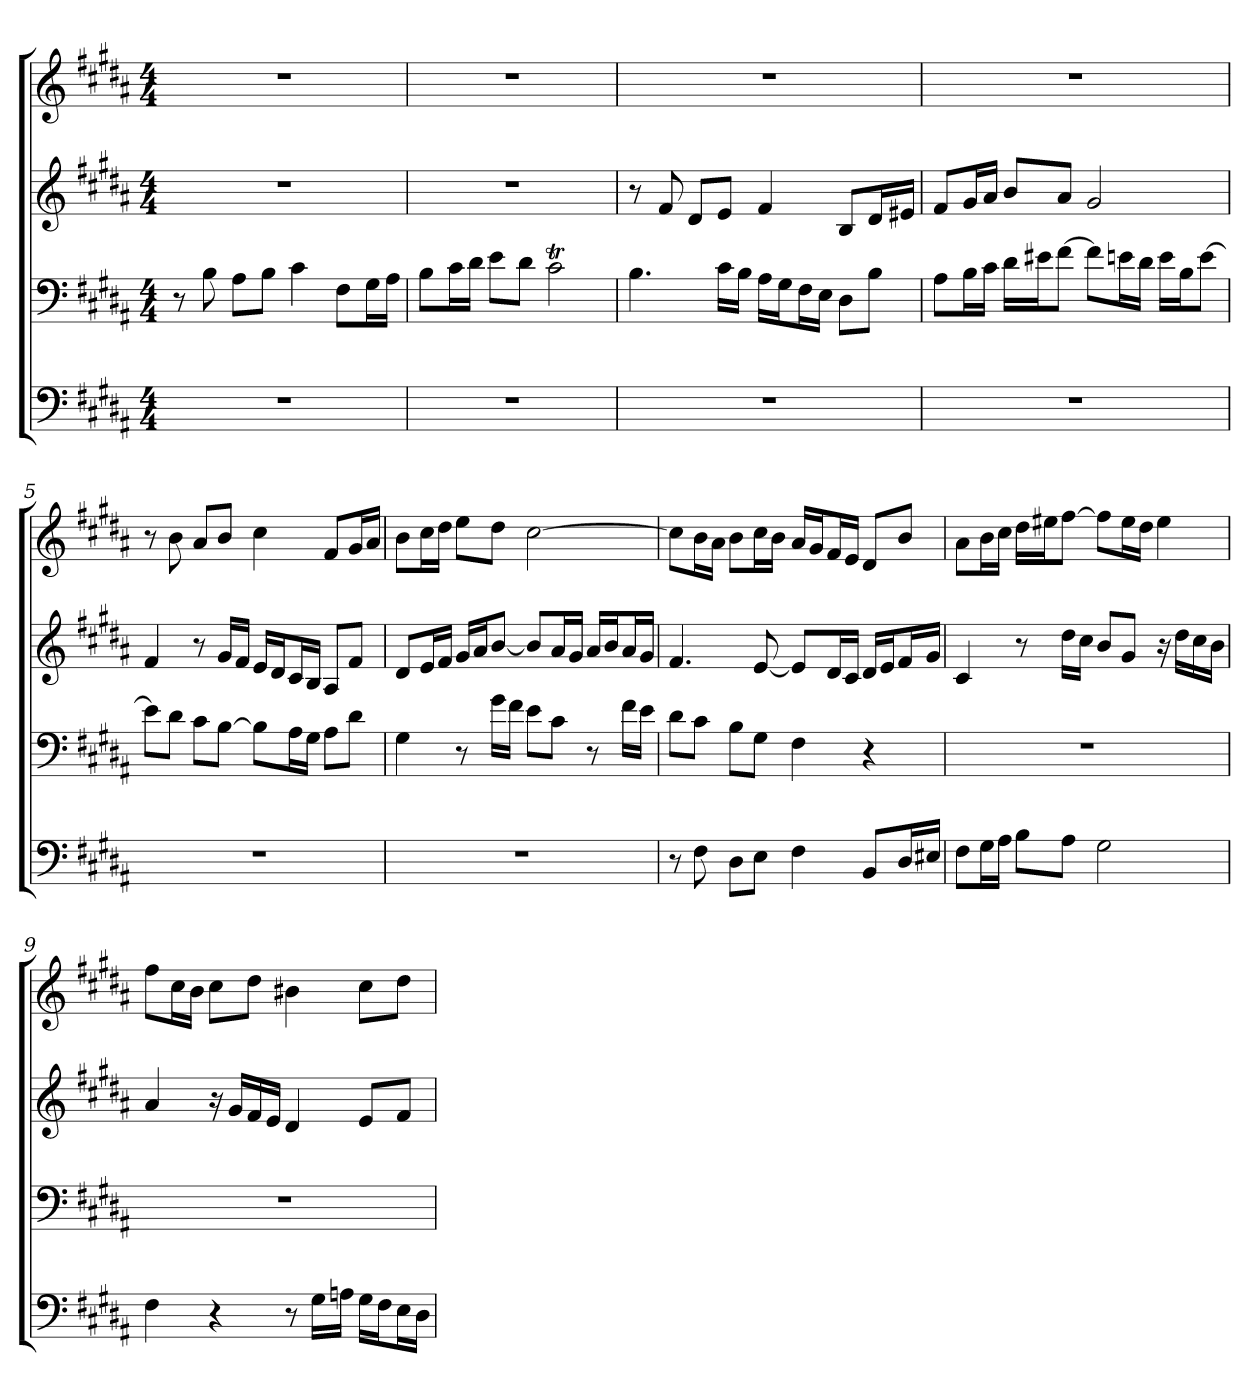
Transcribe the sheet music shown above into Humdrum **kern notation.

**kern	**kern	**kern	**kern
*part4	*part3	*part2	*part1
*staff4	*staff3	*staff2	*staff1
*clefF4	*clefF4	*clefG2	*clefG2
*k[f#c#g#d#a#]	*k[f#c#g#d#a#]	*k[f#c#g#d#a#]	*k[f#c#g#d#a#]
*B:	*B:	*B:	*B:
*M4/4	*M4/4	*M4/4	*M4/4
=1	=1	=1	=1
1r	8r	1r	1r
.	8B	.	.
.	8A#\L	.	.
.	8B\J	.	.
.	4c#	.	.
.	8F#\L	.	.
.	16G#\L	.	.
.	16A#\JJ	.	.
=2	=2	=2	=2
1r	8B\L	1r	1r
.	16c#\L	.	.
.	16d#\JJ	.	.
.	8e\L	.	.
.	8d#\J	.	.
.	2c#T	.	.
=3	=3	=3	=3
1r	4.B	8r	1r
.	.	8f#	.
.	.	8d#/L	.
.	16c#\LL	8e/J	.
.	16B\JJ	.	.
.	16A#\LL	4f#	.
.	16G#\J	.	.
.	16F#\L	.	.
.	16E\JJ	.	.
.	8D#\L	8B/L	.
.	8B\J	16d#/L	.
.	.	16e#X/JJ	.
=4	=4	=4	=4
1r	8A#\L	8f#/L	1r
.	16B\L	16g#/L	.
.	16c#\JJ	16a#/JJ	.
.	16d#\LL	8b/L	.
.	16e#X\J	.	.
.	[8f#\J	8a#/J	.
.	8f#\L]	2g#	.
.	16en\L	.	.
.	16d#\JJ	.	.
.	16e\LL	.	.
.	16B\J	.	.
.	[8e\J	.	.
=5	=5	=5	=5
1r	8e\L]	4f#	8r
.	8d#\J	.	8b
.	8c#\L	8r	8a#/L
.	[8B\J	16g#/LL	8b/J
.	.	16f#/JJ	.
.	8B\L]	16e/LL	4cc#
.	.	16d#/J	.
.	16A#\L	16c#/L	.
.	16G#\JJ	16B/JJ	.
.	8A#\L	8A#/L	8f#/L
.	8d#\J	8f#/J	16g#/L
.	.	.	16a#/JJ
=6	=6	=6	=6
1r	4G#	8d#/L	8b\L
.	.	16e/L	16cc#\L
.	.	16f#/JJ	16dd#\JJ
.	8r	16g#/LL	8ee\L
.	.	16a#/J	.
.	16g#\LL	[8b/J	8dd#\J
.	16f#\JJ	.	.
.	8e\L	8b/L]	[2cc#
.	8c#\J	16a#/L	.
.	.	16g#/JJ	.
.	8r	16a#/LL	.
.	.	16b/J	.
.	16f#\LL	16a#/L	.
.	16e\JJ	16g#/JJ	.
=7	=7	=7	=7
8r	8d#\L	4.f#	8cc#\L]
8F#	8c#\J	.	16b\L
.	.	.	16a#\JJ
8D#\L	8B\L	.	8b\L
8E\J	8G#\J	[8e	16cc#\L
.	.	.	16b\JJ
4F#	4F#	8e/L]	16a#/LL
.	.	.	16g#/J
.	.	16d#/L	16f#/L
.	.	16c#/JJ	16e/JJ
8BB/L	4r	16d#/LL	8d#/L
.	.	16e/J	.
16D#/L	.	16f#/L	8b/J
16E#X/JJ	.	16g#/JJ	.
=8	=8	=8	=8
8F#\L	1r	4c#	8a#\L
16G#\L	.	.	16b\L
16A#\JJ	.	.	16cc#\JJ
8B\L	.	8r	16dd#\LL
.	.	.	16ee#X\J
8A#\J	.	16dd#\LL	[8ff#\J
.	.	16cc#\JJ	.
2G#	.	8b/L	8ff#\L]
.	.	8g#/J	16ee#\L
.	.	.	16dd#\JJ
.	.	16r	4ee#
.	.	16dd#\LL	.
.	.	16cc#\	.
.	.	16b\JJ	.
=9	=9	=9	=9
4F#	1r	4a#	8ff#\L
.	.	.	16cc#\L
.	.	.	16b\JJ
4r	.	16r	8cc#\L
.	.	16g#/LL	.
.	.	16f#/	8dd#\J
.	.	16e/JJ	.
8r	.	4d#	4b#X
16G#\LL	.	.	.
16An\JJ	.	.	.
16G#\LL	.	8e/L	8cc#\L
16F#\J	.	.	.
16E\L	.	8f#/J	8dd#\J
16D#\JJ	.	.	.
=	=	=	=
*-	*-	*-	*-
